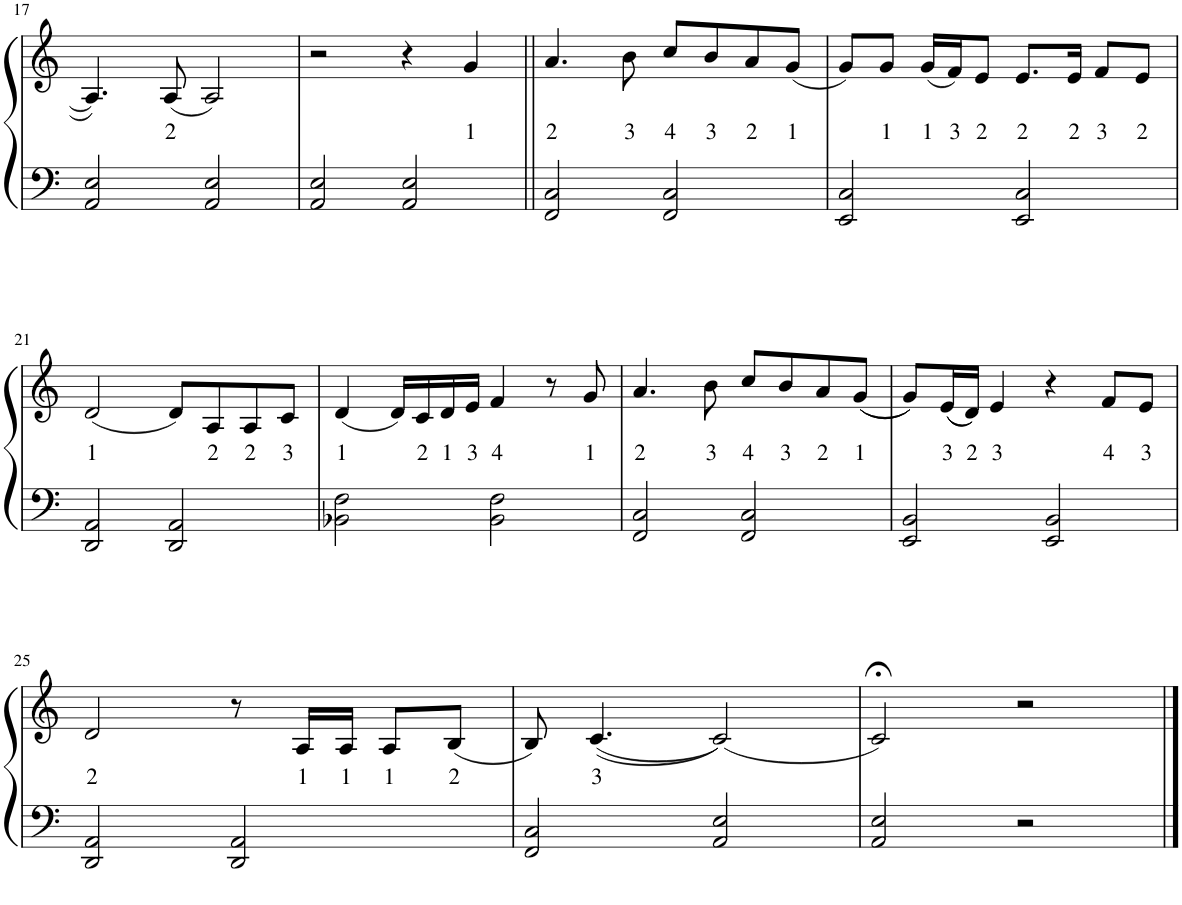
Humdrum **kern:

**kern	**kern	**text
*part1	*part1	*part1
*staff2	*staff1	*staff1
*I"Piano	*	*
*I'Pno.	*	*
!!LO:PB:g=z
*clefF4	*clefG2	*
*k[]	*k[]	*
*M4/4	*M4/4	*
=17	=17	=17
2AA/ 2E/	4.A/]	.
!	!	!LO:LY:b
.	(8A/	2
2AA/ 2E/	2A/)	.
=18	=18	=18
2AA/ 2E/	2r	.
2AA/ 2E/	4r	.
!	!	!LO:LY:b
.	4g/	1
=19||	=19||	=19||
!	!	!LO:LY:b
2FF/ 2C/	4.a/	2
!	!	!LO:LY:b
.	8b\	3
!	!	!LO:LY:b
2FF/ 2C/	8cc/L	4
!	!	!LO:LY:b
.	8b/	3
!	!	!LO:LY:b
.	8a/	2
!	!	!LO:LY:b
.	(8g/J	1
=20	=20	=20
2EE/ 2C/	8g/L)	.
!	!	!LO:LY:b
.	8g/J	1
!	!	!LO:LY:b
.	(16g/LL	1
!	!	!LO:LY:b
.	16f/J)	3
!	!	!LO:LY:b
.	8e/J	2
!	!	!LO:LY:b
2EE/ 2C/	8.e/L	2
!	!	!LO:LY:b
.	16e/Jk	2
!	!	!LO:LY:b
.	8f/L	3
!	!	!LO:LY:b
.	8e/J	2
!!LO:LB:g=z
=21	=21	=21
!	!	!LO:LY:b
2DD/ 2AA/	(2d/	1
2DD/ 2AA/	8d/L)	.
!	!	!LO:LY:b
.	8A/	2
!	!	!LO:LY:b
.	8A/	2
!	!	!LO:LY:b
.	8c/J	3
=22	=22	=22
!	!	!LO:LY:b
2BB-X\ 2F\	(4d/	1
.	16d/LL)	.
!	!	!LO:LY:b
.	16c/	2
!	!	!LO:LY:b
.	16d/	1
!	!	!LO:LY:b
.	16e/JJ	3
!	!	!LO:LY:b
2BB-\ 2F\	4f/	4
.	8r	.
!	!	!LO:LY:b
.	8g/	1
=23	=23	=23
!	!	!LO:LY:b
2FF/ 2C/	4.a/	2
!	!	!LO:LY:b
.	8b\	3
!	!	!LO:LY:b
2FF/ 2C/	8cc/L	4
!	!	!LO:LY:b
.	8b/	3
!	!	!LO:LY:b
.	8a/	2
!	!	!LO:LY:b
.	((8g/J	1
=24	=24	=24
2EE/ 2BB/	8g/L))	.
!	!	!LO:LY:b
.	((16e/L	3
!	!	!LO:LY:b
.	16d/JJ))	2
!	!	!LO:LY:b
.	4e/	3
2EE/ 2BB/	4r	.
!	!	!LO:LY:b
.	8f/L	4
!	!	!LO:LY:b
.	8e/J	3
!!LO:LB:g=z
=25	=25	=25
!	!	!LO:LY:b
2DD/ 2AA/	2d/	2
2DD/ 2AA/	8r	.
!	!	!LO:LY:b
.	16A/LL	1
!	!	!LO:LY:b
.	16A/JJ	1
!	!	!LO:LY:b
.	8A/L	1
!	!	!LO:LY:b
.	(8B/J	2
=26	=26	=26
2FF/ 2C/	8B/)	.
!	!	!LO:LY:b
.	((4.c/	3
2AA/ 2E/	(2c/))	.
=27	=27	=27
2AA/ 2E/	2c;</)	.
2r	2r	.
==	==	==
*-	*-	*-
